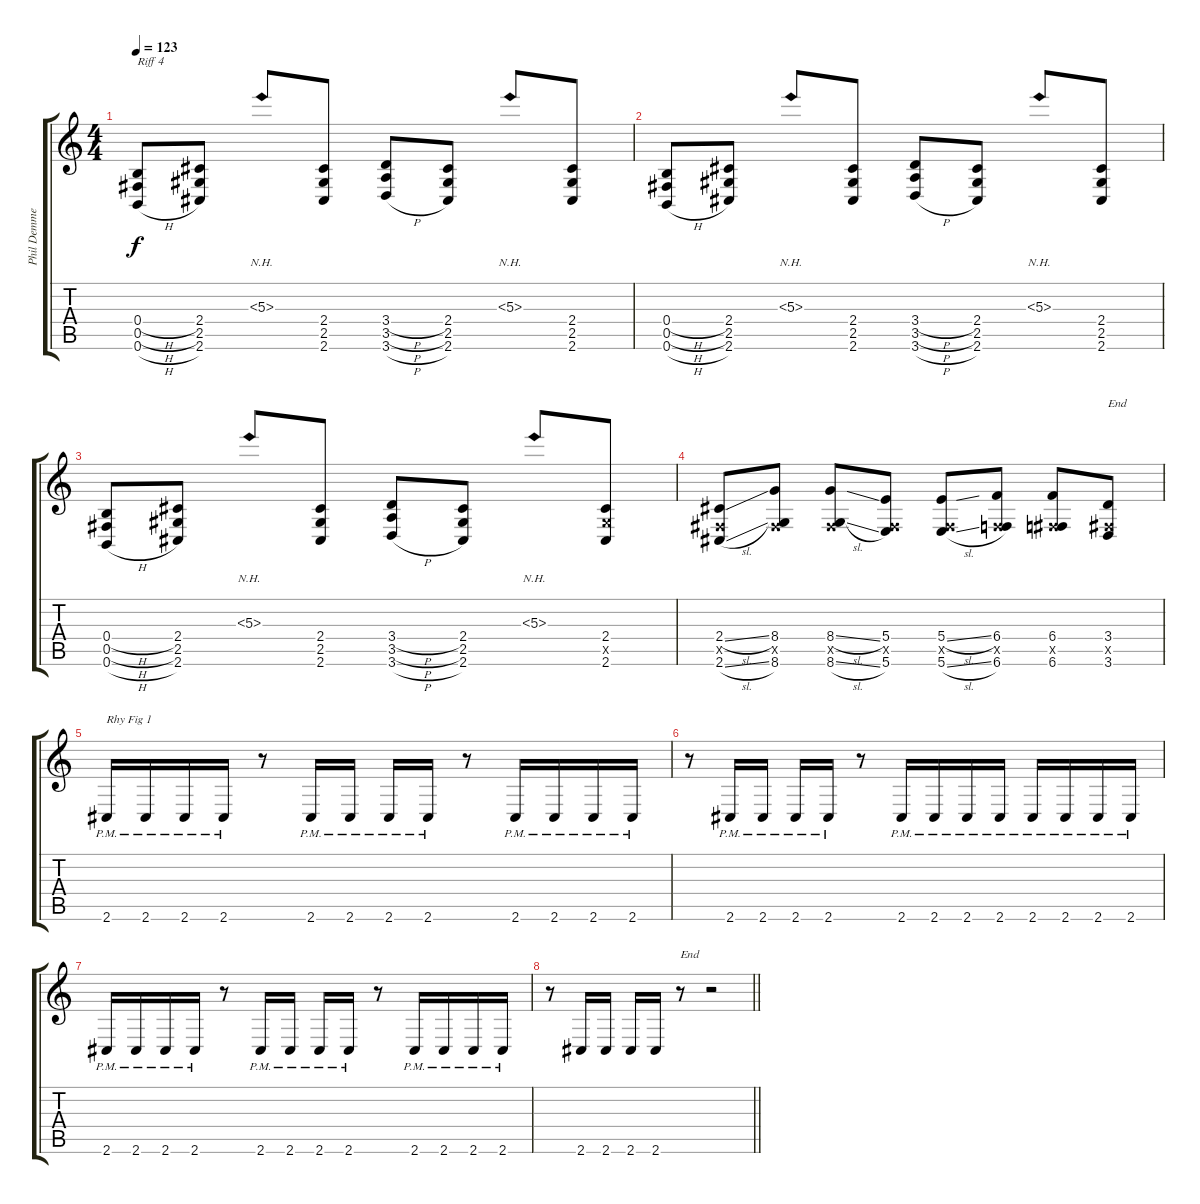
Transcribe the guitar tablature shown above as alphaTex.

\track ("Phil Demmel" "Phil Demme") {instrument overdrivenguitar}
\staff {score tabs}
\tuning (Db4 Ab3 E3 B2 Gb2 B1) {hide}
\ts (4 4)
\tempo 123
\clef g2
\ks c
(0.4{h} 0.5{h} 0.6{h}).8{txt "Riff 4" dy f} (2.4 2.5 2.6).8 5.3{nh}.8 (2.4 2.5 2.6).8 (3.4{h} 3.5{h} 3.6{h}).8 (2.4 2.5 2.6).8 5.3{nh}.8 (2.4 2.5 2.6).8 |
(0.4{h} 0.5{h} 0.6{h}).8 (2.4 2.5 2.6).8 5.3{nh}.8 (2.4 2.5 2.6).8 (3.4{h} 3.5{h} 3.6{h}).8 (2.4 2.5 2.6).8 5.3{nh}.8 (2.4 2.5 2.6).8 |
(0.4{h} 0.5{h} 0.6{h}).8 (2.4 2.5 2.6).8 5.3{nh}.8 (2.4 2.5 2.6).8 (3.4{h} 3.5{h} 3.6{h}).8 (2.4 2.5 2.6).8 5.3{nh}.8 (2.4 2.5{x} 2.6).8 |
(2.4{sl} 0.5{x} 2.6{sl}).8 (8.4 0.5{x} 8.6).8 (8.4{sl} 0.5{x} 8.6{sl}).8 (5.4 0.5{x} 5.6).8 (5.4{sl} 0.5{x} 5.6{sl}).8 (6.4 0.5{x} 6.6).8 (6.4 0.5{x} 6.6).8 (3.4 0.5{x} 3.6).8{txt "End"} |
2.6{pm}.16{txt "Rhy Fig 1"} 2.6{pm}.16 2.6{pm}.16 2.6{pm}.16 r.8 2.6{pm}.16 2.6{pm}.16 2.6{pm}.16 2.6{pm}.16 r.8 2.6{pm}.16 2.6{pm}.16 2.6{pm}.16 2.6{pm}.16 |
r.8 2.6{pm}.16 2.6{pm}.16 2.6{pm}.16 2.6{pm}.16 r.8 2.6{pm}.16 2.6{pm}.16 2.6{pm}.16 2.6{pm}.16 2.6{pm}.16 2.6{pm}.16 2.6{pm}.16 2.6{pm}.16 |
2.6{pm}.16 2.6{pm}.16 2.6{pm}.16 2.6{pm}.16 r.8 2.6{pm}.16 2.6{pm}.16 2.6{pm}.16 2.6{pm}.16 r.8 2.6{pm}.16 2.6{pm}.16 2.6{pm}.16 2.6{pm}.16 |
\barLineRight lightlight
r.8 2.6.16 2.6.16 2.6.16 2.6.16 r.8{txt "End"} r.2
